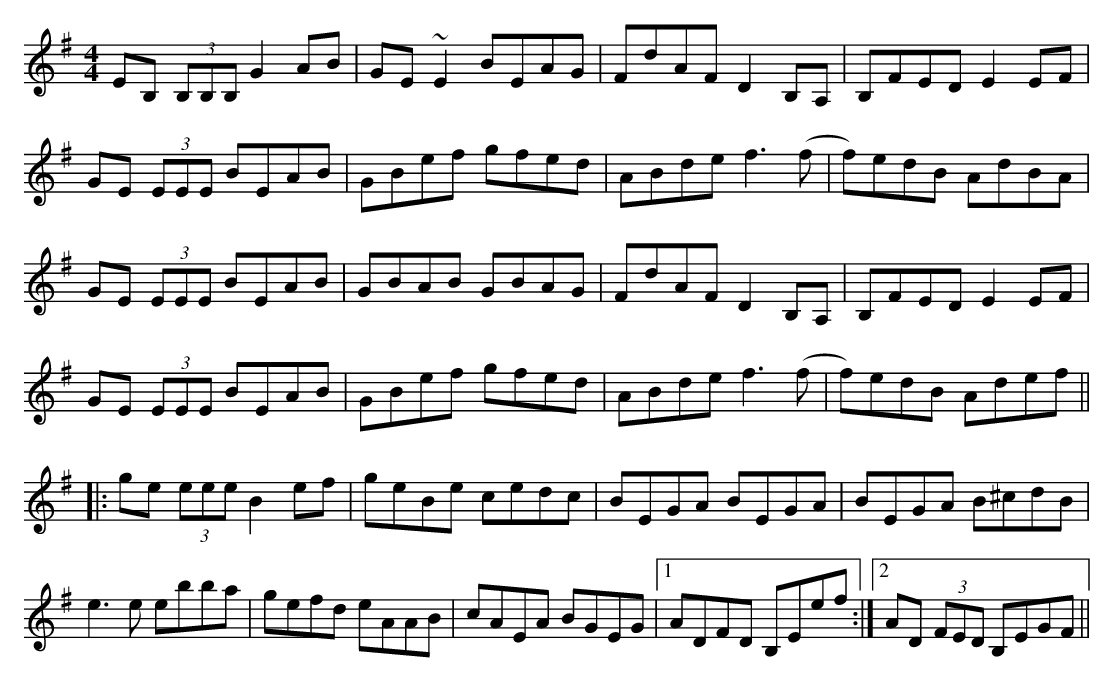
X:1
M:4/4
K:Emin
EB, (3B,B,B, G2 AB|GE ~E2 BEAG|FdAF D2 B,A,|B,FED E2EF|
GE (3EEE BEAB|GBef gfed|ABde f3(f|f)edB AdBA|
GE (3EEE BEAB|GBAB GBAG|FdAF D2 B,A,|B,FED E2 EF|
GE (3EEE BEAB|GBef gfed|ABde f3 (f|f)edB Adef||
|:ge (3eee B2ef|geBe cedc|BEGA BEGA|BEGA B^cdB|
e3 e ebba|gefd eAAB|cAEA BGEG|1 ADFD B,Eef:|2 AD (3FED B,EGF||
